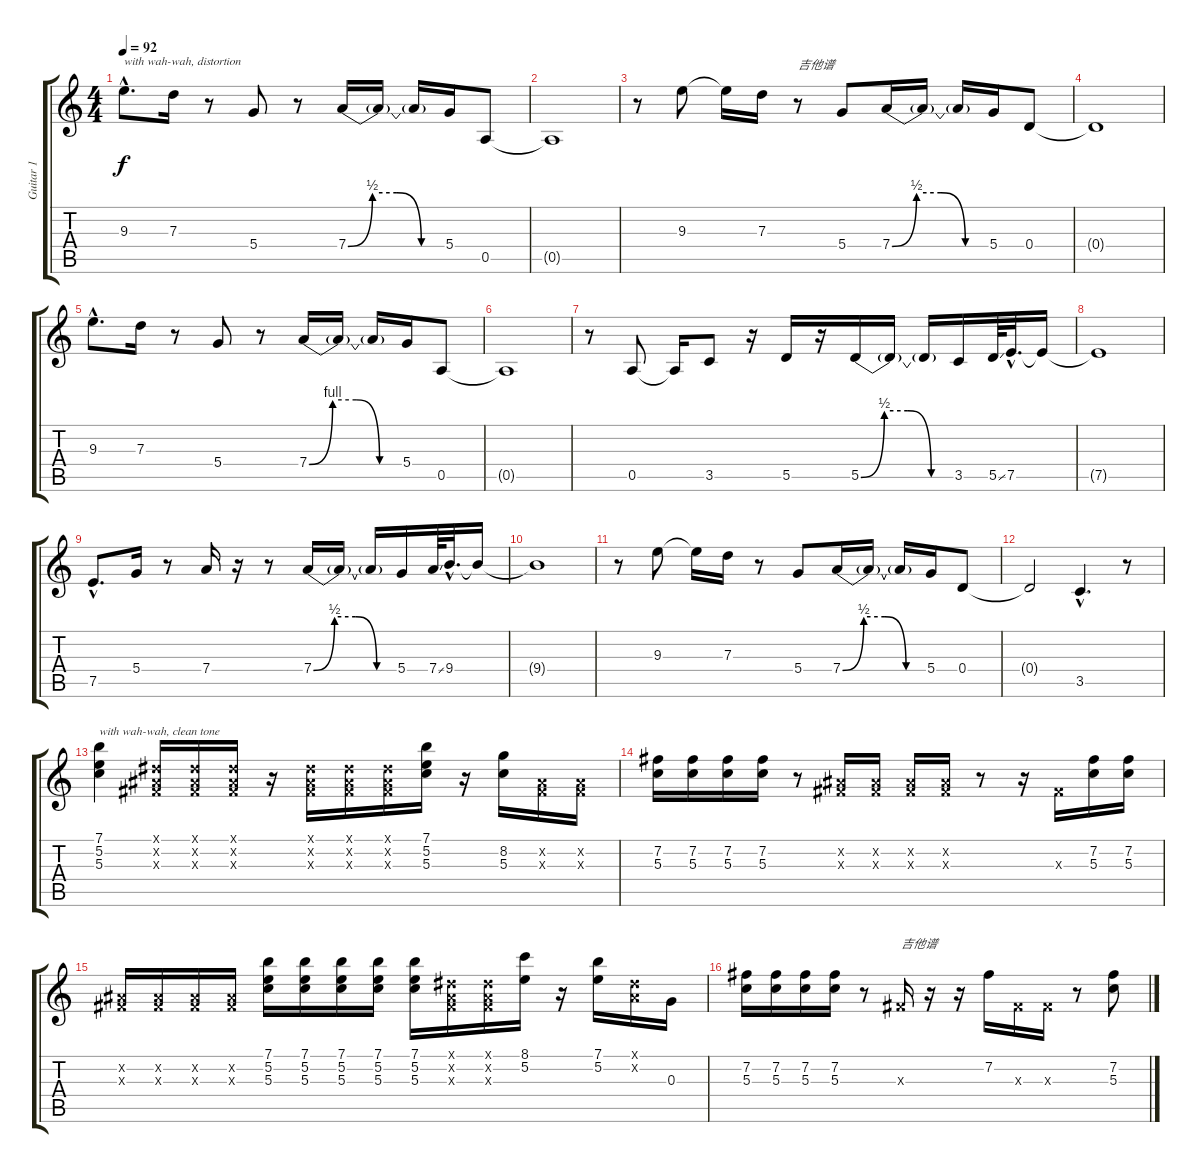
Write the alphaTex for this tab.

\track ("Guitar 1" "Guitar 1") {instrument overdrivenguitar}
\staff {score tabs}
\tuning (E4 B3 G3 D3 A2 E2) {hide}
\ts (4 4)
\tempo 92
\clef g2
\ks c
9.3{hac}.8{d txt "with wah-wah, distortion" dy f instrument overdrivenguitar} 7.3.16 r.8 5.4.8 r.8 7.4{be (custom 0 0 15 2 30 2 45 0 60 0)}.16 7.4{t}.16 7.4{t}.16 5.4.16 0.5.8 |
0.5{t}.1 |
r.8 9.3.8 9.3{t}.16 7.3.16 r.8{txt "吉他谱"} 5.4.8 7.4{be (custom 0 0 15 2 30 2 45 0 60 0)}.16 7.4{t}.16 7.4{t}.16 5.4.16 0.4.8 |
0.4{t}.1 |
9.3{hac}.8{d} 7.3.16 r.8 5.4.8 r.8 7.4{be (custom 0 0 15 4 30 4 45 0 60 0)}.16 7.4{t}.16 7.4{t}.16 5.4.16 0.5.8 |
0.5{t}.1 |
r.8 0.5.8 0.5{t}.16 3.5.8 r.16 5.5.16 r.16 5.5{be (custom 0 0 15 2 30 2 45 0 60 0)}.16 5.5{t}.16 5.5{t}.16 3.5.16 5.5{ss}.64 7.5{hac}.32{d} 7.5{t}.16 |
7.5{t}.1 |
7.5{hac}.8{d} 5.4.16 r.8 7.4.16 r.16 r.8 7.4{be (custom 0 0 15 2 30 2 45 0 60 0)}.16 7.4{t}.16 7.4{t}.16 5.4.16 7.4{ss}.64 9.4{hac}.32{d} 9.4{t}.16 |
9.4{t}.1 |
r.8 9.3.8 9.3{t}.16 7.3.16 r.8 5.4.8 7.4{be (custom 0 0 15 2 30 2 45 0 60 0)}.16 7.4{t}.16 7.4{t}.16 5.4.16 0.4.8 |
0.4{t}.2 3.5{hac}.4{d} r.8 |
(7.1 5.2 5.3).4{txt "with wah-wah, clean tone"} (-1.1{x} -1.2{x} -1.3{x}).16 (-1.1{x} -1.2{x} -1.3{x}).16 (-1.1{x} -1.2{x} -1.3{x}).16 r.16 (-1.1{x} -1.2{x} -1.3{x}).16 (-1.1{x} -1.2{x} -1.3{x}).16 (-1.1{x} -1.2{x} -1.3{x}).16 (7.1 5.2 5.3).16 r.16 (8.2 5.3).16 (-1.2{x} -1.3{x}).16 (-1.2{x} -1.3{x}).16 |
(7.2 5.3).16 (7.2 5.3).16 (7.2 5.3).16 (7.2 5.3).16 r.8 (-1.2{x} -1.3{x}).16 (-1.2{x} -1.3{x}).16 (-1.2{x} -1.3{x}).16 (-1.2{x} -1.3{x}).16 r.8 r.16 -1.3{x}.16 (7.2 5.3).16 (7.2 5.3).16 |
(-1.2{x} -1.3{x}).16 (-1.2{x} -1.3{x}).16 (-1.2{x} -1.3{x}).16 (-1.2{x} -1.3{x}).16 (7.1 5.2 5.3).16 (7.1 5.2 5.3).16 (7.1 5.2 5.3).16 (7.1 5.2 5.3).16 (7.1 5.2 5.3).16 (-1.1{x} -1.2{x} -1.3{x}).16 (-1.1{x} -1.2{x} -1.3{x}).16 (8.1 5.2).16 r.16 (7.1 5.2).16 (-1.1{x} -1.2{x}).16 0.3.16 |
(7.2 5.3).16 (7.2 5.3).16 (7.2 5.3).16 (7.2 5.3).16 r.8 -1.3{x}.16{txt "吉他谱"} r.16 r.16 7.2.16 -1.3{x}.16 -1.3{x}.16 r.8 (7.2{ss} 5.3{ss}).8
